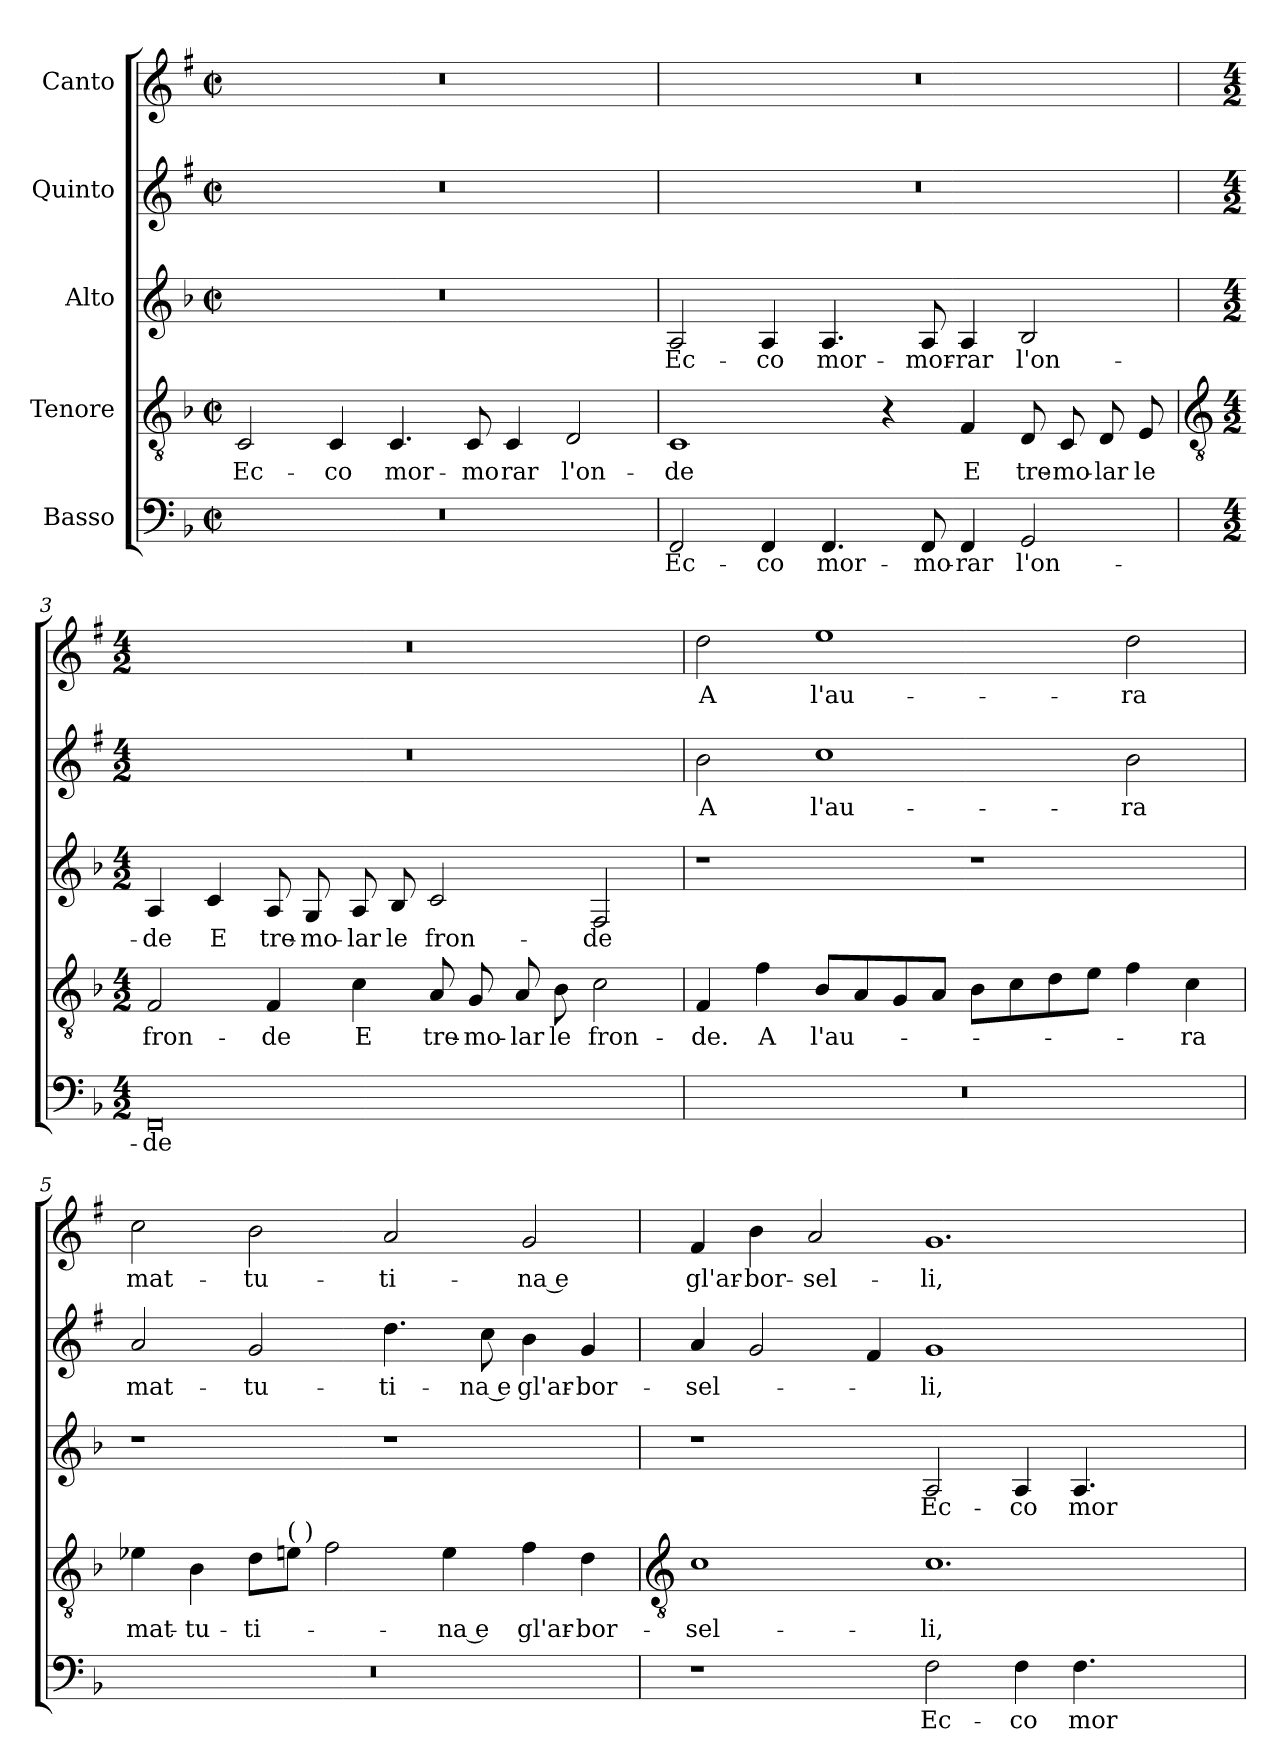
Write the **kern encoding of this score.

**kern	**text	**kern	**text	**kern	**text	**kern	**text	**kern	**text
*part5	*part5	*part4	*part4	*part3	*part3	*part2	*part2	*part1	*part1
*staff5	*staff5	*staff4	*staff4	*staff3	*staff3	*staff2	*staff2	*staff1	*staff1
*I"Basso	*	*I"Tenore	*	*I"Alto	*	*I"Quinto	*	*I"Canto	*
*clefF4	*	*clefGv2	*	*clefG2	*	*clefG2	*	*clefG2	*
*	*	*	*	*	*	*ITrd1c2	*	*ITrd1c2	*
*k[b-]	*	*k[b-]	*	*k[b-]	*	*k[b-]	*	*k[b-]	*
*F:	*	*F:	*	*F:	*	*F:	*	*F:	*
*M4/2	*	*M4/2	*	*M4/2	*	*M4/2	*	*M4/2	*
*met(c|)	*	*met(c|)	*	*met(c|)	*	*met(c|)	*	*met(c|)	*
=1	=1	=1	=1	=1	=1	=1	=1	=1	=1
!	!	!	!LO:LY:b	!	!	!	!	!	!
0r	.	2C	Ec-	0r	.	0r	.	0r	.
!	!	!	!LO:LY:b	!	!	!	!	!	!
.	.	4C	-co	.	.	.	.	.	.
!	!	!	!LO:LY:b	!	!	!	!	!	!
.	.	4.C	mor-	.	.	.	.	.	.
!	!	!	!LO:LY:b	!	!	!	!	!	!
.	.	8C	-mo	.	.	.	.	.	.
!	!	!	!LO:LY:b	!	!	!	!	!	!
.	.	4C	rar	.	.	.	.	.	.
!	!	!	!LO:LY:b	!	!	!	!	!	!
.	.	2D	l'on-	.	.	.	.	.	.
=2	=2	=2	=2	=2	=2	=2	=2	=2	=2
!	!LO:LY:b	!	!LO:LY:b	!	!LO:LY:b	!	!	!	!
2FF	Ec-	1C	-de	2A	Ec-	0r	.	0r	.
!	!LO:LY:b	!	!	!	!LO:LY:b	!	!	!	!
4FF	-co	.	.	4A	-co	.	.	.	.
!	!LO:LY:b	!	!	!	!LO:LY:b	!	!	!	!
4.FF	mor-	.	.	4.A	mor-	.	.	.	.
.	.	4r	.	.	.	.	.	.	.
!	!LO:LY:b	!	!	!	!LO:LY:b	!	!	!	!
8FF	-mo-	.	.	8A	-mor-	.	.	.	.
!	!LO:LY:b	!	!LO:LY:b	!	!LO:LY:b	!	!	!	!
4FF	-rar	4F	E	4A	-rar	.	.	.	.
!	!LO:LY:b	!	!LO:LY:b	!	!LO:LY:b	!	!	!	!
2GG	l'on-	8D	tre-	2B-	l'on-	.	.	.	.
!	!	!	!LO:LY:b	!	!	!	!	!	!
.	.	8C	-mo-	.	.	.	.	.	.
!	!	!	!LO:LY:b	!	!	!	!	!	!
.	.	8D	-lar	.	.	.	.	.	.
!	!	!	!LO:LY:b	!	!	!	!	!	!
.	.	8E	le	.	.	.	.	.	.
!!LO:LB:g=z
=3	=3	=3	=3	=3	=3	=3	=3	=3	=3
*	*	*clefGv2	*	*	*	*	*	*	*
*M4/2	*	*M4/2	*	*M4/2	*	*M4/2	*	*M4/2	*
!	!LO:LY:b	!	!LO:LY:b	!	!LO:LY:b	!	!	!	!
0FF	-de	2F	fron-	4A	-de	0r	.	0r	.
!	!	!	!	!	!LO:LY:b	!	!	!	!
.	.	.	.	4c	E	.	.	.	.
!	!	!	!LO:LY:b	!	!LO:LY:b	!	!	!	!
.	.	4F	-de	8A	tre-	.	.	.	.
!	!	!	!	!	!LO:LY:b	!	!	!	!
.	.	.	.	8G	-mo-	.	.	.	.
!	!	!	!LO:LY:b	!	!LO:LY:b	!	!	!	!
.	.	4c	E	8A	-lar	.	.	.	.
!	!	!	!	!	!LO:LY:b	!	!	!	!
.	.	.	.	8B-	le	.	.	.	.
!	!	!	!LO:LY:b	!	!LO:LY:b	!	!	!	!
.	.	8A	tre-	2c	fron-	.	.	.	.
!	!	!	!LO:LY:b	!	!	!	!	!	!
.	.	8G	-mo-	.	.	.	.	.	.
!	!	!	!LO:LY:b	!	!	!	!	!	!
.	.	8A	-lar	.	.	.	.	.	.
!	!	!	!LO:LY:b	!	!	!	!	!	!
.	.	8B-	le	.	.	.	.	.	.
!	!	!	!LO:LY:b	!	!LO:LY:b	!	!	!	!
.	.	2c	fron-	2F	-de	.	.	.	.
=4	=4	=4	=4	=4	=4	=4	=4	=4	=4
!	!	!	!LO:LY:b	!	!	!	!LO:LY:b	!	!LO:LY:b
0r	.	4F	-de.	1r	.	2a	A	2cc	A
!	!	!	!LO:LY:b	!	!	!	!	!	!
.	.	4f	A	.	.	.	.	.	.
!	!	!	!LO:LY:b	!	!	!	!LO:LY:b	!	!LO:LY:b
.	.	8B-L	l'au-	.	.	1b-	l'au-	1dd	l'au-
.	.	8A	.	.	.	.	.	.	.
.	.	8G	.	.	.	.	.	.	.
.	.	8AJ	.	.	.	.	.	.	.
.	.	8B-L	.	1r	.	.	.	.	.
.	.	8c	.	.	.	.	.	.	.
.	.	8d	.	.	.	.	.	.	.
.	.	8eJ	.	.	.	.	.	.	.
!	!	!	!	!	!	!	!LO:LY:b	!	!LO:LY:b
.	.	4f	.	.	.	2a	-ra	2cc	-ra
!	!	!	!LO:LY:b	!	!	!	!	!	!
.	.	4c	-ra	.	.	.	.	.	.
=5	=5	=5	=5	=5	=5	=5	=5	=5	=5
!	!	!	!LO:LY:b	!	!	!	!LO:LY:b	!	!LO:LY:b
0r	.	4e-X	mat-	1r	.	2g	mat-	2b-	mat-
!	!	!	!LO:LY:b	!	!	!	!	!	!
.	.	4B-	-tu-	.	.	.	.	.	.
!	!	!	!LO:LY:b	!	!	!	!LO:LY:b	!	!LO:LY:b
.	.	8dL	-ti-	.	.	2f	-tu-	2a	-tu-
!	!	!LO:TX:a:t=(  )	!	!	!	!	!	!	!
.	.	8eJ	.	.	.	.	.	.	.
.	.	2f	.	.	.	.	.	.	.
!	!	!	!	!	!	!	!LO:LY:b	!	!LO:LY:b
.	.	.	.	1r	.	4.cc	-ti-	2g	-ti-
!	!	!	!LO:LY:b	!	!	!	!	!	!
.	.	4e	-na e	.	.	.	.	.	.
!	!	!	!	!	!	!	!LO:LY:b	!	!
.	.	.	.	.	.	8b-	-na e	.	.
!	!	!	!LO:LY:b	!	!	!	!LO:LY:b	!	!LO:LY:b
.	.	4f	gl'ar-	.	.	4a	gl'ar-	2f	-na e
!	!	!	!LO:LY:b	!	!	!	!LO:LY:b	!	!
.	.	4d	-bor-	.	.	4f	-bor-	.	.
!!LO:LB:g=z
=6	=6	=6	=6	=6	=6	=6	=6	=6	=6
*	*	*clefGv2	*	*	*	*	*	*	*
!	!	!	!LO:LY:b	!	!	!	!LO:LY:b	!	!LO:LY:b
*	*	*	*	*	*	*	*	*^	*
1r	.	1c	-sel-	1r	.	4g	-sel-	4e	0ryy	gl'ar-
!	!	!	!	!	!	!	!	!	!	!LO:LY:b
.	.	.	.	.	.	2f	.	4a	.	-bor-
!	!	!	!	!	!	!	!	!	!	!LO:LY:b
.	.	.	.	.	.	.	.	2g	.	-sel-
.	.	.	.	.	.	4e	.	.	.	.
!	!LO:LY:b	!	!LO:LY:b	!	!LO:LY:b	!	!LO:LY:b	!	!	!LO:LY:b
2F	Ec-	1.c	-li,	2A	Ec-	1f	-li,	1.f	.	-li,
!	!LO:LY:b	!	!	!	!LO:LY:b	!	!	!	!	!
4F	-co	.	.	4A	-co	.	.	.	.	.
!	!LO:LY:b	!	!	!	!LO:LY:b	!	!	!	!	!
4.F	mor-	.	.	4.A	mor-	.	.	.	.	.
.	.	.	.	.	.	2ryy	.	.	2ryy	.
4.ryy	.	.	.	4.ryy	.	.	.	.	.	.
*	*	*	*	*	*	*	*	*v	*v	*
=	=	=	=	=	=	=	=	=	=
*-	*-	*-	*-	*-	*-	*-	*-	*-	*-
